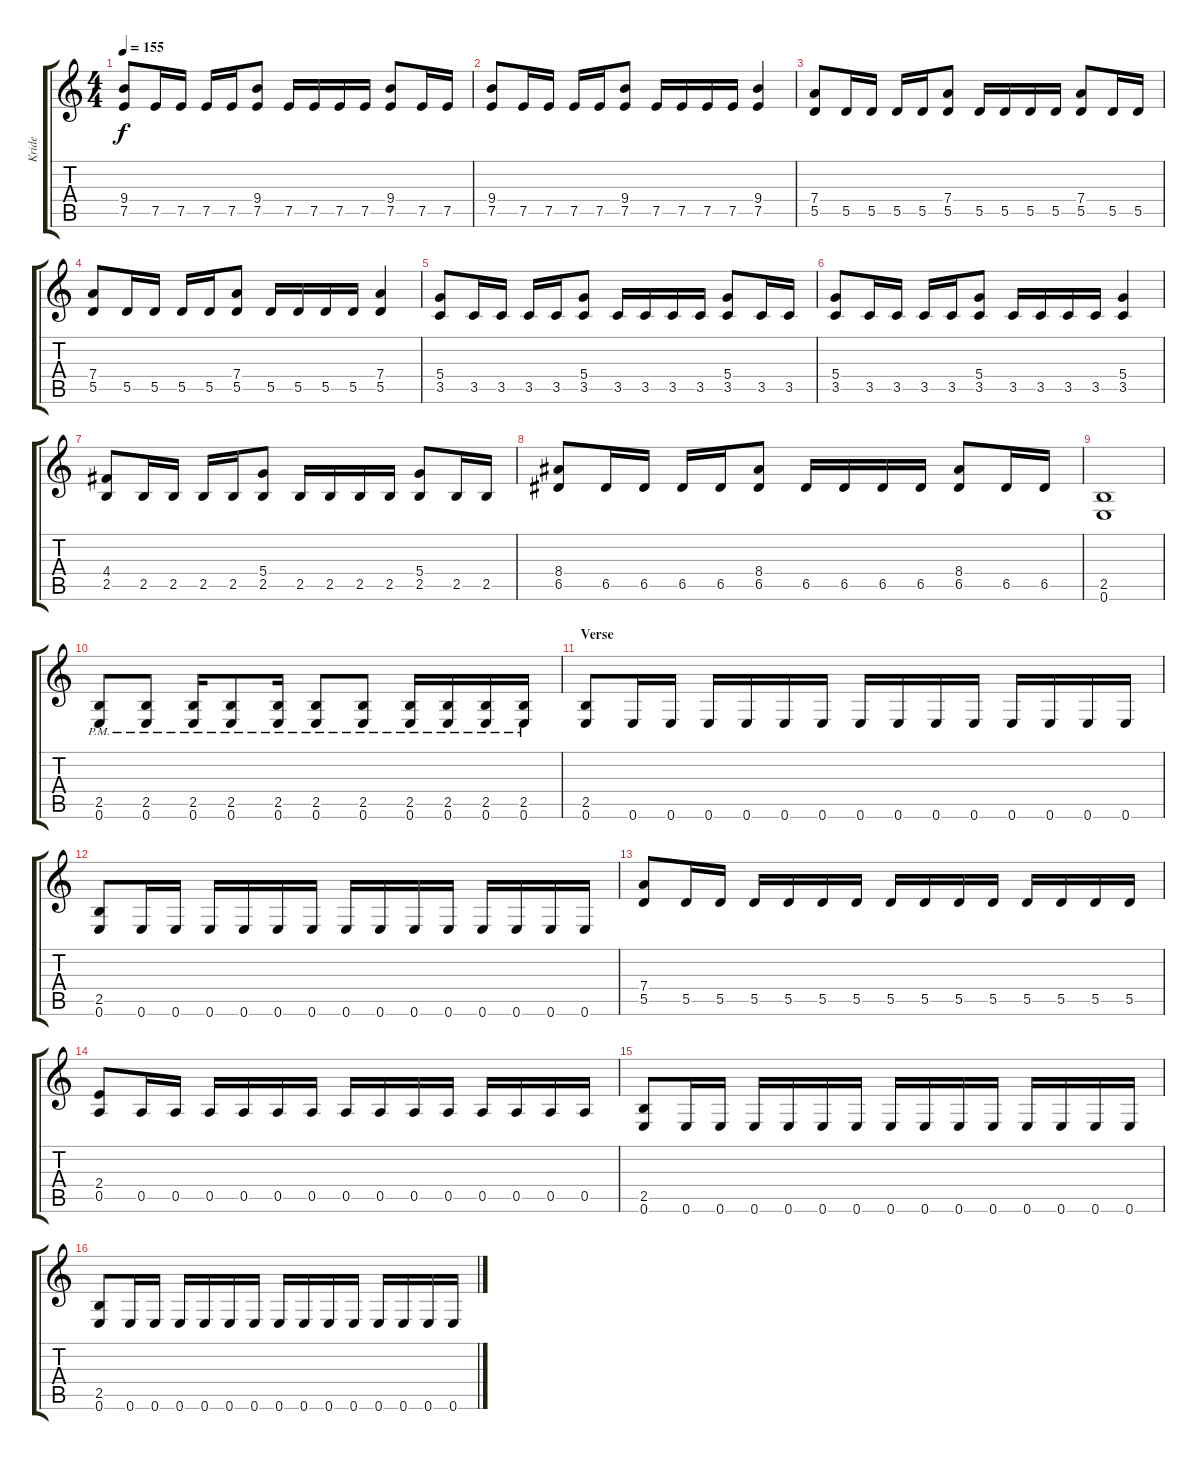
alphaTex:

\track ("Kride" "Kride") {instrument distortionguitar}
\staff {score tabs}
\tuning (E4 B3 G3 D3 A2 E2) {hide}
\ts (4 4)
\tempo 155
\clef g2
\ks c
(9.4 7.5).8{dy f} 7.5.16 7.5.16 7.5.16 7.5.16 (9.4 7.5).8 7.5.16 7.5.16 7.5.16 7.5.16 (9.4 7.5).8 7.5.16 7.5.16 |
(9.4 7.5).8 7.5.16 7.5.16 7.5.16 7.5.16 (9.4 7.5).8 7.5.16 7.5.16 7.5.16 7.5.16 (9.4 7.5).4 |
(7.4 5.5).8 5.5.16 5.5.16 5.5.16 5.5.16 (7.4 5.5).8 5.5.16 5.5.16 5.5.16 5.5.16 (7.4 5.5).8 5.5.16 5.5.16 |
(7.4 5.5).8 5.5.16 5.5.16 5.5.16 5.5.16 (7.4 5.5).8 5.5.16 5.5.16 5.5.16 5.5.16 (7.4 5.5).4 |
(5.4 3.5).8 3.5.16 3.5.16 3.5.16 3.5.16 (5.4 3.5).8 3.5.16 3.5.16 3.5.16 3.5.16 (5.4 3.5).8 3.5.16 3.5.16 |
(5.4 3.5).8 3.5.16 3.5.16 3.5.16 3.5.16 (5.4 3.5).8 3.5.16 3.5.16 3.5.16 3.5.16 (5.4 3.5).4 |
(4.4 2.5).8 2.5.16 2.5.16 2.5.16 2.5.16 (5.4 2.5).8 2.5.16 2.5.16 2.5.16 2.5.16 (5.4 2.5).8 2.5.16 2.5.16 |
(8.4 6.5).8 6.5.16 6.5.16 6.5.16 6.5.16 (8.4 6.5).8 6.5.16 6.5.16 6.5.16 6.5.16 (8.4 6.5).8 6.5.16 6.5.16 |
(2.5 0.6).1 |
(2.5{pm} 0.6{pm}).8 (2.5{pm} 0.6{pm}).8 (2.5{pm} 0.6{pm}).16 (2.5{pm} 0.6{pm}).8 (2.5{pm} 0.6{pm}).16 (2.5{pm} 0.6{pm}).8 (2.5{pm} 0.6{pm}).8 (2.5{pm} 0.6{pm}).16 (2.5{pm} 0.6{pm}).16 (2.5{pm} 0.6{pm}).16 (2.5{pm} 0.6{pm}).16 |
\section ("" "Verse")
(2.5 0.6).8 0.6.16 0.6.16 0.6.16 0.6.16 0.6.16 0.6.16 0.6.16 0.6.16 0.6.16 0.6.16 0.6.16 0.6.16 0.6.16 0.6.16 |
(2.5 0.6).8 0.6.16 0.6.16 0.6.16 0.6.16 0.6.16 0.6.16 0.6.16 0.6.16 0.6.16 0.6.16 0.6.16 0.6.16 0.6.16 0.6.16 |
(7.4 5.5).8 5.5.16 5.5.16 5.5.16 5.5.16 5.5.16 5.5.16 5.5.16 5.5.16 5.5.16 5.5.16 5.5.16 5.5.16 5.5.16 5.5.16 |
(2.4 0.5).8 0.5.16 0.5.16 0.5.16 0.5.16 0.5.16 0.5.16 0.5.16 0.5.16 0.5.16 0.5.16 0.5.16 0.5.16 0.5.16 0.5.16 |
(2.5 0.6).8 0.6.16 0.6.16 0.6.16 0.6.16 0.6.16 0.6.16 0.6.16 0.6.16 0.6.16 0.6.16 0.6.16 0.6.16 0.6.16 0.6.16 |
(2.5 0.6).8 0.6.16 0.6.16 0.6.16 0.6.16 0.6.16 0.6.16 0.6.16 0.6.16 0.6.16 0.6.16 0.6.16 0.6.16 0.6.16 0.6.16
